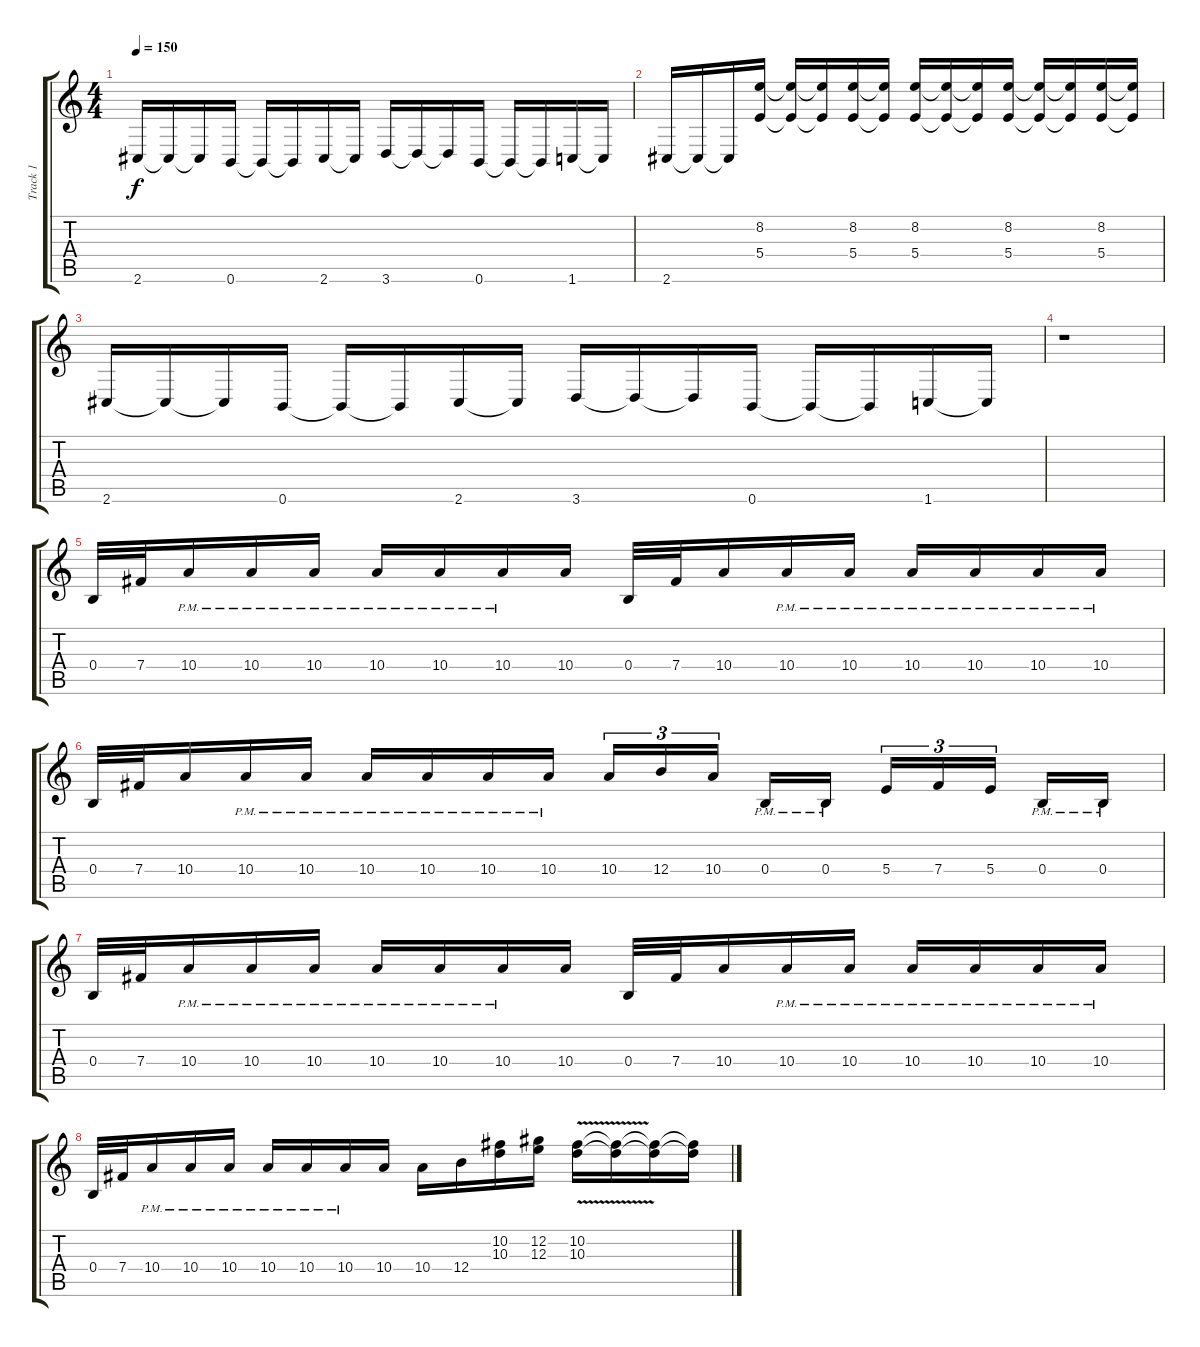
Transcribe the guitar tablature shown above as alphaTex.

\track ("Track 1" "Track 1") {instrument distortionguitar}
\staff {score tabs}
\tuning (Db4 Ab3 E3 B2 Gb2 B1) {hide}
\ts (4 4)
\tempo 150
\clef g2
\ks c
2.6.16{dy f} 2.6{t}.16 2.6{t}.16 0.6.16 0.6{t}.16 0.6{t}.16 2.6.16 2.6{t}.16 3.6.16 3.6{t}.16 3.6{t}.16 0.6.16 0.6{t}.16 0.6{t}.16 1.6.16 1.6{t}.16 |
2.6.16 2.6{t}.16 2.6{t}.16 (8.2 5.4).16 (8.2{t} 5.4{t}).16 (8.2{t} 5.4{t}).16 (8.2 5.4).16 (8.2{t} 5.4{t}).16 (8.2 5.4).16 (8.2{t} 5.4{t}).16 (8.2{t} 5.4{t}).16 (8.2 5.4).16 (8.2{t} 5.4{t}).16 (8.2{t} 5.4{t}).16 (8.2 5.4).16 (8.2{t} 5.4{t}).16 |
2.6.16 2.6{t}.16 2.6{t}.16 0.6.16 0.6{t}.16 0.6{t}.16 2.6.16 2.6{t}.16 3.6.16 3.6{t}.16 3.6{t}.16 0.6.16 0.6{t}.16 0.6{t}.16 1.6.16 1.6{t}.16 |
r.1 |
0.4.32 7.4.32 10.4{pm}.16 10.4{pm}.16 10.4{pm}.16 10.4{pm}.16 10.4{pm}.16 10.4{pm}.16 10.4.16 0.4.32 7.4.32 10.4.16 10.4{pm}.16 10.4{pm}.16 10.4{pm}.16 10.4{pm}.16 10.4{pm}.16 10.4{pm}.16 |
0.4.32 7.4.32 10.4.16 10.4{pm}.16 10.4{pm}.16 10.4{pm}.16 10.4{pm}.16 10.4{pm}.16 10.4{pm}.16 10.4.16{tu (3 2)} 12.4.16{tu (3 2)} 10.4.16{tu (3 2)} 0.4{pm}.16 0.4{pm}.16 5.4.16{tu (3 2)} 7.4.16{tu (3 2)} 5.4.16{tu (3 2)} 0.4{pm}.16 0.4{pm}.16 |
0.4.32 7.4.32 10.4{pm}.16 10.4{pm}.16 10.4{pm}.16 10.4{pm}.16 10.4{pm}.16 10.4{pm}.16 10.4.16 0.4.32 7.4.32 10.4.16 10.4{pm}.16 10.4{pm}.16 10.4{pm}.16 10.4{pm}.16 10.4{pm}.16 10.4{pm}.16 |
0.4.32 7.4.32 10.4{pm}.16 10.4{pm}.16 10.4{pm}.16 10.4{pm}.16 10.4{pm}.16 10.4{pm}.16 10.4.16 10.4.16 12.4.16 (10.2 10.3).16 (12.2 12.3).16 (10.2{v} 10.3{v}).16 (10.2{t} 10.3{t}).16 (10.2{t} 10.3{t}).16 (10.2{t} 10.3{t}).16
